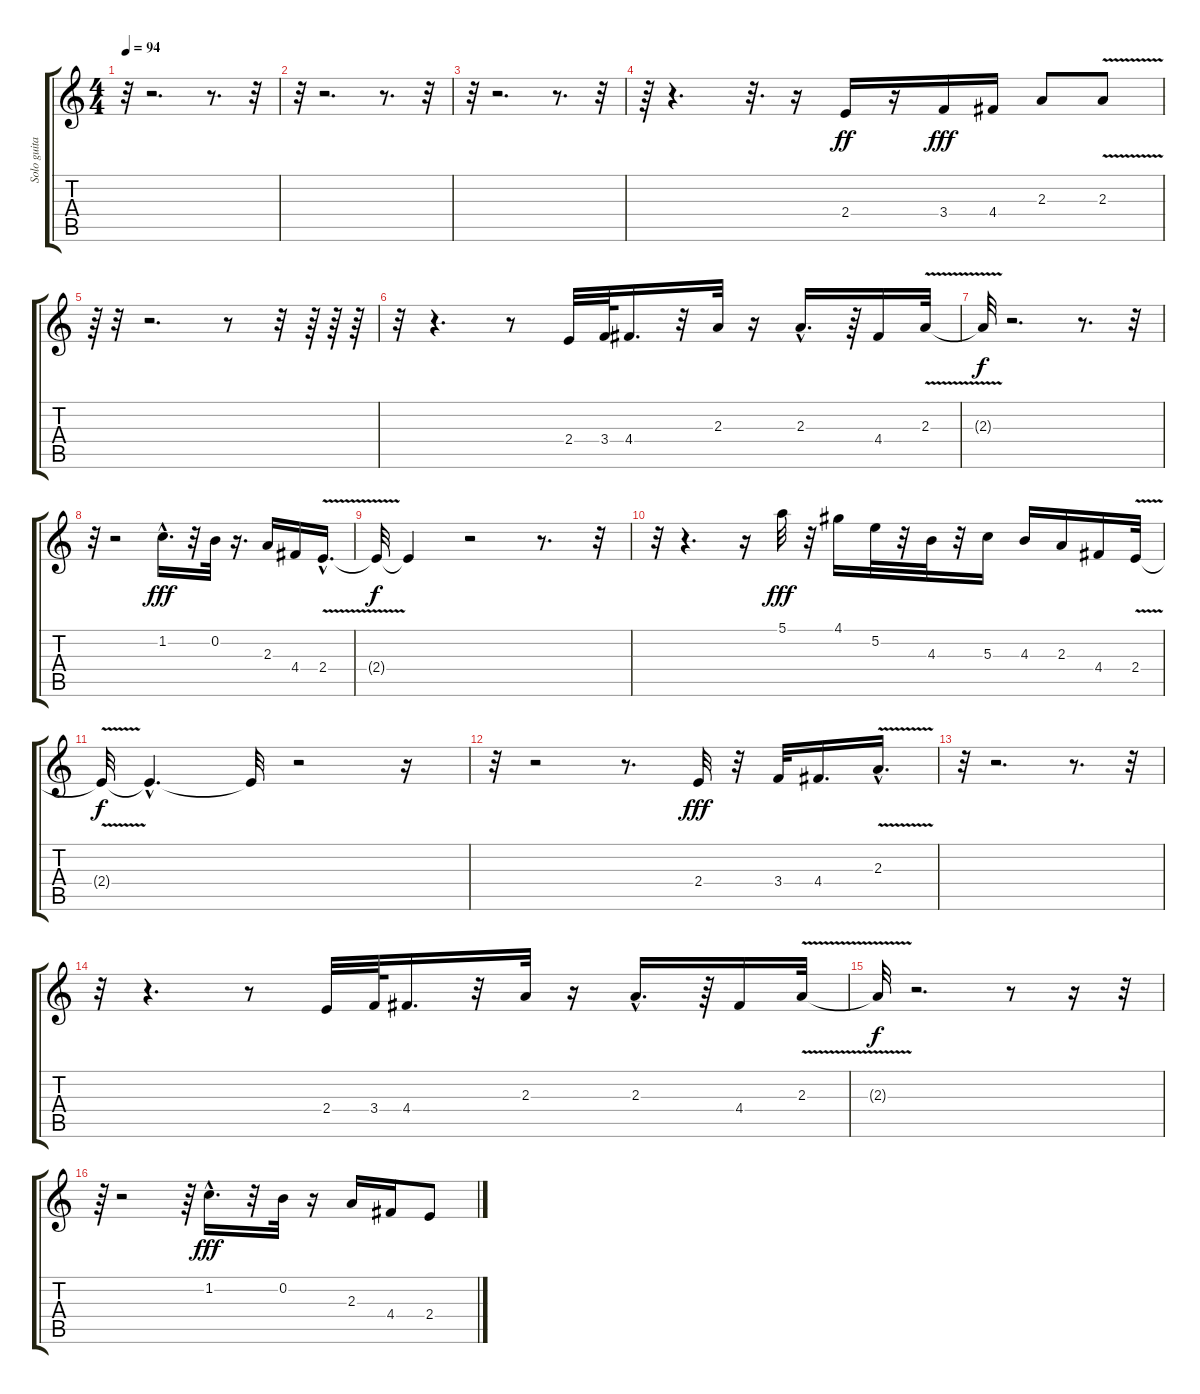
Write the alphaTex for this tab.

\track ("Solo guitarra" "Solo guita") {instrument electricguitarjazz}
\staff {score tabs}
\tuning (E4 B3 G3 D3 A2 E2) {hide}
\ts (4 4)
\tempo 94
\clef g2
\ks c
r.32{dy mf} r.2{d} r.8{d} r.32 |
r.32 r.2{d} r.8{d} r.32 |
r.32 r.2{d} r.8{d} r.32 |
r.64 r.4{d} r.32{d} r.16 2.4.16{dy ff} r.16 3.4.16{dy fff} 4.4.16 2.3.8 2.3{v}.8 |
r.64 r.32 r.2{d} r.8 r.32 r.64 r.64 r.64 |
r.32 r.4{d} r.8 2.4.32 3.4.64 4.4.16{d} r.32 2.3.32 r.16 2.3{hac}.16{d} r.64 4.4.16 2.3{v}.32 |
2.3{t}.32{dy f} r.2{d} r.8{d} r.32 |
r.32 r.2 1.2{hac}.16{d dy fff} r.32 0.2.32 r.16{d} 2.3.16 4.4.16 2.4{v hac}.16{d} |
2.4{t}.32{dy f} 2.4{t}.4 r.2 r.8{d} r.32 |
r.32 r.4{d} r.16 5.1.32{dy fff} r.32 4.1.16 5.2.32 r.32 4.3.32 r.32 5.3.16 4.3.16 2.3.16 4.4.16 2.4{v}.32 |
2.4{t}.32{dy f} 2.4{hac t}.4{d} 2.4{t}.32 r.2 r.16 |
r.32 r.2 r.8{d} 2.4.32{dy fff} r.32 3.4.32 4.4.16{d} 2.3{v hac}.16{d} |
r.32 r.2{d} r.8{d} r.32 |
r.32 r.4{d} r.8 2.4.32 3.4.64 4.4.16{d} r.32 2.3.32 r.16 2.3{hac}.16{d} r.64 4.4.16 2.3{v}.32 |
2.3{t}.32{dy f} r.2{d} r.8 r.16 r.32 |
r.64 r.2 r.64 1.2{hac}.16{d dy fff} r.32 0.2.32 r.16 2.3.16 4.4.16 2.4.8
